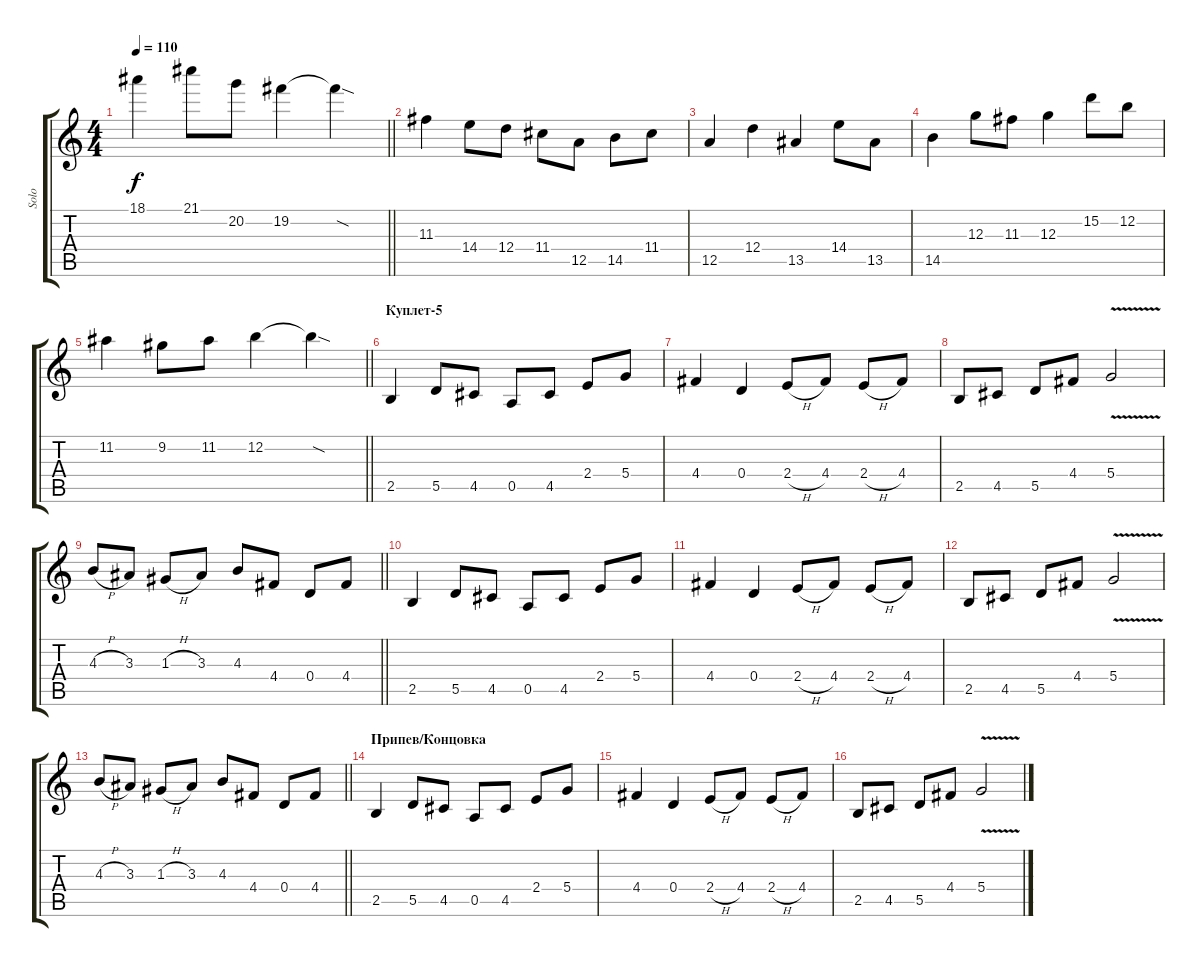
\track ("Solo" "Solo") {instrument distortionguitar}
\staff {score tabs}
\tuning (E4 B3 G3 D3 A2 E2) {hide}
\ts (4 4)
\tempo 110
\clef g2
\barLineRight lightlight
\ks c
18.1.4{dy f} 21.1.8 20.2.8 19.2.4 19.2{sod t}.4 |
11.3.4 14.4.8 12.4.8 11.4.8 12.5.8 14.5.8 11.4.8 |
12.5.4 12.4.4 13.5.4 14.4.8 13.5.8 |
14.5.4 12.3.8 11.3.8 12.3.4 15.2.8 12.2.8 |
\barLineRight lightlight
11.2.4 9.2.8 11.2.8 12.2.4 12.2{sod t}.4 |
\section ("" "Куплет-5")
2.5.4 5.5.8 4.5.8 0.5.8 4.5.8 2.4.8 5.4.8 |
4.4.4 0.4.4 2.4{h}.8 4.4.8 2.4{h}.8 4.4.8 |
2.5.8 4.5.8 5.5.8 4.4.8 5.4{v}.2 |
\barLineRight lightlight
4.3{h}.8 3.3.8 1.3{h}.8 3.3.8 4.3.8 4.4.8 0.4.8 4.4.8 |
2.5.4 5.5.8 4.5.8 0.5.8 4.5.8 2.4.8 5.4.8 |
4.4.4 0.4.4 2.4{h}.8 4.4.8 2.4{h}.8 4.4.8 |
2.5.8 4.5.8 5.5.8 4.4.8 5.4{v}.2 |
\barLineRight lightlight
4.3{h}.8 3.3.8 1.3{h}.8 3.3.8 4.3.8 4.4.8 0.4.8 4.4.8 |
\section ("" "Припев/Концовка")
2.5.4 5.5.8 4.5.8 0.5.8 4.5.8 2.4.8 5.4.8 |
4.4.4 0.4.4 2.4{h}.8 4.4.8 2.4{h}.8 4.4.8 |
2.5.8 4.5.8 5.5.8 4.4.8 5.4{v}.2
